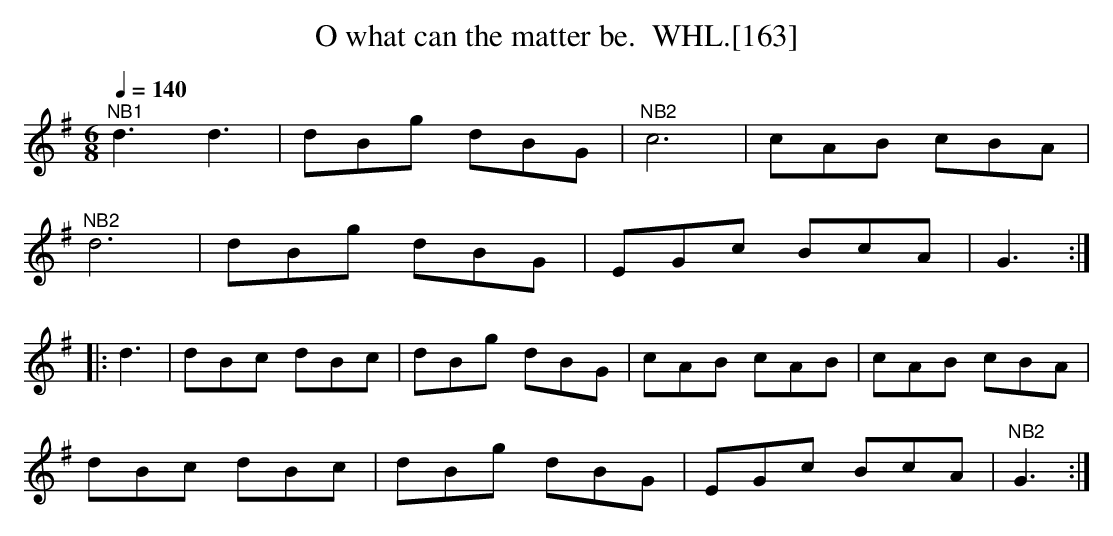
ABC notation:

X:1
T:O what can the matter be.  WHL.[163]
M:6/8
L:1/8
Q:1/4=140
K:G
"^NB1"d3d3|dBg dBG|"^NB2"c6|cAB cBA |
"^NB2"d6|dBg dBG|EGc BcA|G3 :|
|:d3|dBc dBc|dBg dBG|cAB cAB|cAB cBA|
dBc dBc|dBg dBG|EGc BcA|"^NB2"G3 :|
